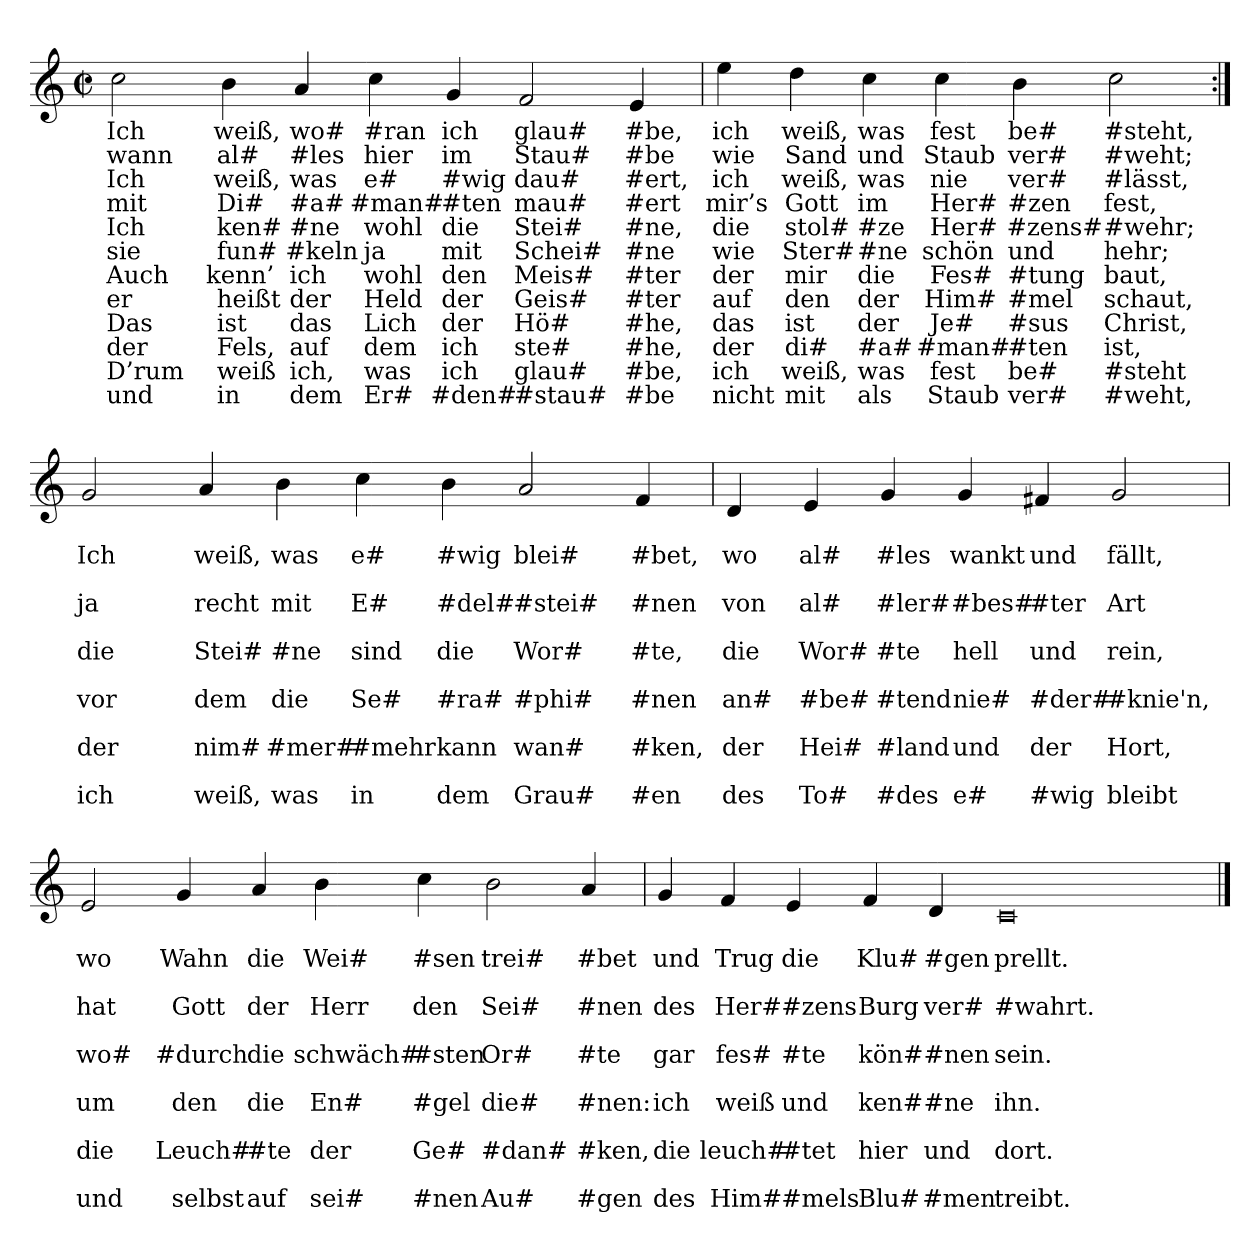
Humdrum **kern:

**kern	**text	**text	**text	**text	**text	**text	**text	**text	**text	**text	**text	**text
*part1	*part1	*part1	*part1	*part1	*part1	*part1	*part1	*part1	*part1	*part1	*part1	*part1
*staff1	*staff1	*staff1	*staff1	*staff1	*staff1	*staff1	*staff1	*staff1	*staff1	*staff1	*staff1	*staff1
*clefG2	*	*	*	*	*	*	*	*	*	*	*	*
*M4/4	*	*	*	*	*	*	*	*	*	*	*	*
*met(c|)	*	*	*	*	*	*	*	*	*	*	*	*
=	=	=	=	=	=	=	=	=	=	=	=	=
2cc	Ich	wann	Ich	mit	Ich	sie	Auch	er	Das	der	D’rum	und
4b	weiß,	al#	weiß,	Di#	ken#	fun#	kenn’	heißt	ist	Fels,	weiß	in
4a	wo#	#les	was	#a#	#ne	#keln	ich	der	das	auf	ich,	dem
4cc	#ran	hier	e#	#man#	wohl	ja	wohl	Held	Lich	dem	was	Er#
4g	ich	im	#wig	#ten	die	mit	den	der	der	ich	ich	#den#
2f	glau#	Stau#	dau#	mau#	Stei#	Schei#	Meis#	Geis#	Hö#	ste#	glau#	#stau#
4e	#be,	#be	#ert,	#ert	#ne,	#ne	#ter	#ter	#he,	#he,	#be,	#be
=	=	=	=	=	=	=	=	=	=	=	=	=
4ee	ich	wie	ich	mir’s	die	wie	der	auf	das	der	ich	nicht
4dd	weiß,	Sand	weiß,	Gott	stol#	Ster#	mir	den	ist	di#	weiß,	mit
4cc	was	und	was	im	#ze	#ne	die	der	der	#a#	was	als
4cc	fest	Staub	nie	Her#	Her#	schön	Fes#	Him#	Je#	#man#	fest	Staub
4b	be#	ver#	ver#	#zen	#zens#	und	#tung	#mel	#sus	#ten	be#	ver#
2cc	#steht,	#weht;	#lässt,	fest,	#wehr;	hehr;	baut,	schaut,	Christ,	ist,	#steht	#weht,
=:|!	=:|!	=:|!	=:|!	=:|!	=:|!	=:|!	=:|!	=:|!	=:|!	=:|!	=:|!	=:|!
2g	.	Ich	.	ja	.	die	.	vor	.	der	.	ich
4a	.	weiß,	.	recht	.	Stei#	.	dem	.	nim#	.	weiß,
4b	.	was	.	mit	.	#ne	.	die	.	#mer#	.	was
4cc	.	e#	.	E#	.	sind	.	Se#	.	#mehr	.	in
4b	.	#wig	.	#del#	.	die	.	#ra#	.	kann	.	dem
2a	.	blei#	.	#stei#	.	Wor#	.	#phi#	.	wan#	.	Grau#
4f	.	#bet,	.	#nen	.	#te,	.	#nen	.	#ken,	.	#en
=	=	=	=	=	=	=	=	=	=	=	=	=
4d	.	wo	.	von	.	die	.	an#	.	der	.	des
4e	.	al#	.	al#	.	Wor#	.	#be#	.	Hei#	.	To#
4g	.	#les	.	#ler#	.	#te	.	#tend	.	#land	.	#des
4g	.	wankt	.	#bes#	.	hell	.	nie#	.	und	.	e#
4f#X	.	und	.	#ter	.	und	.	#der#	.	der	.	#wig
2g	.	fällt,	.	Art	.	rein,	.	#knie'n,	.	Hort,	.	bleibt
=	=	=	=	=	=	=	=	=	=	=	=	=
2e	.	wo	.	hat	.	wo#	.	um	.	die	.	und
4g	.	Wahn	.	Gott	.	#durch	.	den	.	Leuch#	.	selbst
4a	.	die	.	der	.	die	.	die	.	#te	.	auf
4b	.	Wei#	.	Herr	.	schwäch#	.	En#	.	der	.	sei#
4cc	.	#sen	.	den	.	#sten	.	#gel	.	Ge#	.	#nen
2b	.	trei#	.	Sei#	.	Or#	.	die#	.	#dan#	.	Au#
4a	.	#bet	.	#nen	.	#te	.	#nen:	.	#ken,	.	#gen
=	=	=	=	=	=	=	=	=	=	=	=	=
4g	.	und	.	des	.	gar	.	ich	.	die	.	des
4f	.	Trug	.	Her#	.	fes#	.	weiß	.	leuch#	.	Him#
4e	.	die	.	#zens	.	#te	.	und	.	#tet	.	#mels
4f	.	Klu#	.	Burg	.	kön#	.	ken#	.	hier	.	Blu#
4d	.	#gen	.	ver#	.	#nen	.	#ne	.	und	.	#men
0c	.	prellt.	.	#wahrt.	.	sein.	.	ihn.	.	dort.	.	treibt.
==	==	==	==	==	==	==	==	==	==	==	==	==
*-	*-	*-	*-	*-	*-	*-	*-	*-	*-	*-	*-	*-
